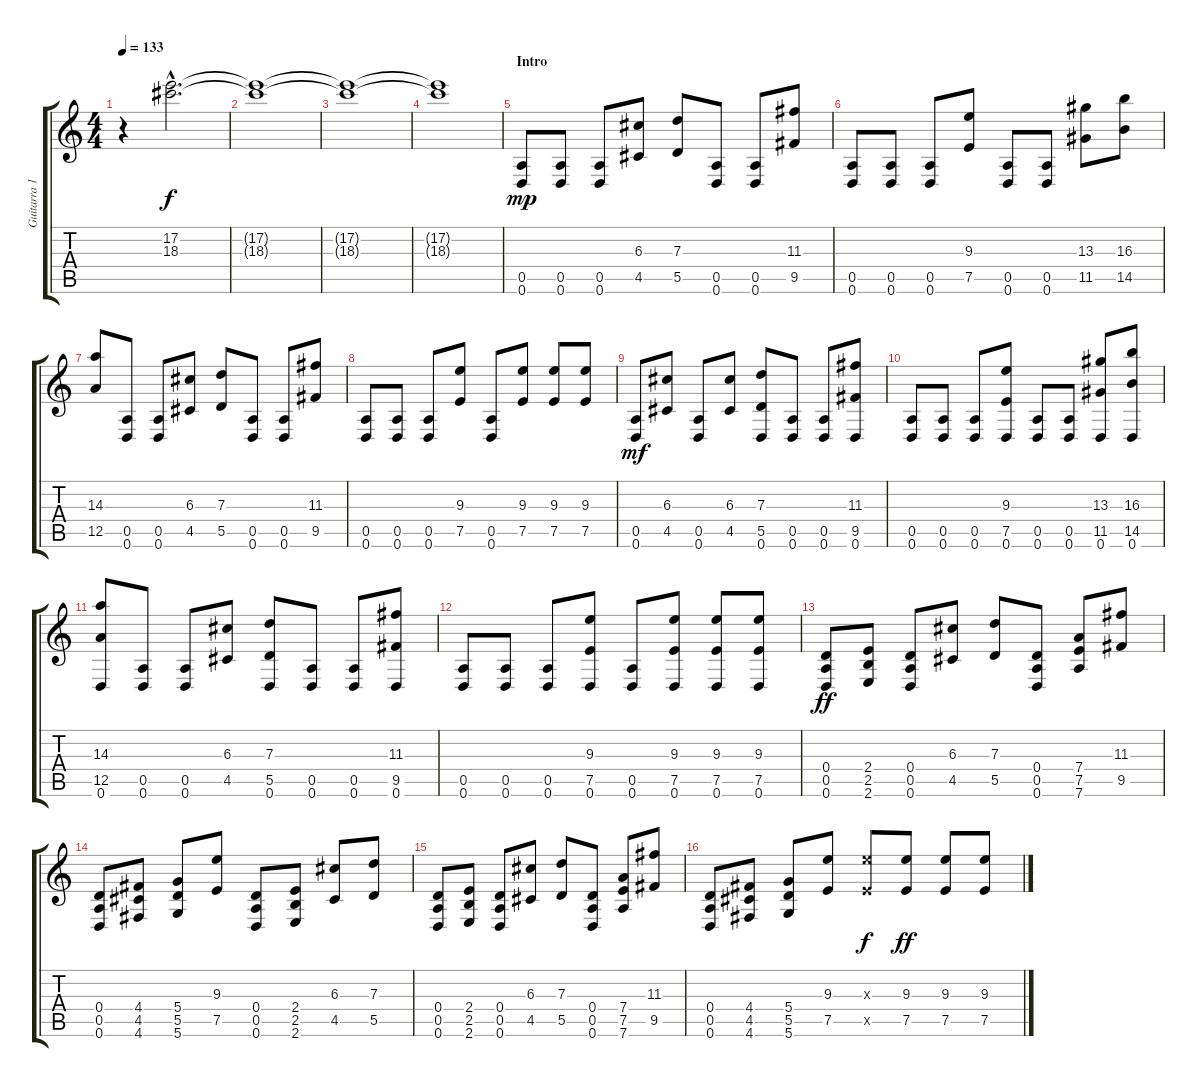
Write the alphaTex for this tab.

\track ("Guitarra 1" "Guitarra 1") {instrument distortionguitar}
\staff {score tabs}
\tuning (E4 B3 G3 D3 A2 D2) {hide}
\ts (4 4)
\tempo 133
\clef g2
\ks c
r.4{dy f volume 0 instrument distortionguitar} (17.2{hac} 18.3{hac}).2{d volume 13} |
(17.2{t} 18.3{t}).1 |
(17.2{t} 18.3{t}).1 |
(17.2{t} 18.3{t}).1 |
\section ("" "Intro")
(0.5 0.6).8{dy mp} (0.5 0.6).8 (0.5 0.6).8 (6.3 4.5).8 (7.3 5.5).8 (0.5 0.6).8 (0.5 0.6).8 (11.3 9.5).8 |
(0.5 0.6).8 (0.5 0.6).8 (0.5 0.6).8 (9.3 7.5).8 (0.5 0.6).8 (0.5 0.6).8 (13.3 11.5).8 (16.3 14.5).8 |
(14.3 12.5).8 (0.5 0.6).8 (0.5 0.6).8 (6.3 4.5).8 (7.3 5.5).8 (0.5 0.6).8 (0.5 0.6).8 (11.3 9.5).8 |
(0.5 0.6).8 (0.5 0.6).8 (0.5 0.6).8 (9.3 7.5).8 (0.5 0.6).8 (9.3 7.5).8 (9.3 7.5).8 (9.3 7.5).8 |
(0.5 0.6).8{dy mf} (6.3 4.5).8 (0.5 0.6).8 (6.3 4.5).8 (7.3 5.5 0.6).8 (0.5 0.6).8 (0.5 0.6).8 (11.3 9.5 0.6).8 |
(0.5 0.6).8 (0.5 0.6).8 (0.5 0.6).8 (9.3 7.5 0.6).8 (0.5 0.6).8 (0.5 0.6).8 (13.3 11.5 0.6).8 (16.3 14.5 0.6).8 |
(14.3 12.5 0.6).8 (0.5 0.6).8 (0.5 0.6).8 (6.3 4.5).8 (7.3 5.5 0.6).8 (0.5 0.6).8 (0.5 0.6).8 (11.3 9.5 0.6).8 |
(0.5 0.6).8 (0.5 0.6).8 (0.5 0.6).8 (9.3 7.5 0.6).8 (0.5 0.6).8 (9.3 7.5 0.6).8 (9.3 7.5 0.6).8 (9.3 7.5 0.6).8 |
(0.4 0.5 0.6).8{dy ff} (2.4 2.5 2.6).8 (0.4 0.5 0.6).8 (6.3 4.5).8 (7.3 5.5).8 (0.4 0.5 0.6).8 (7.4 7.5 7.6).8 (11.3 9.5).8 |
(0.4 0.5 0.6).8 (4.4 4.5 4.6).8 (5.4 5.5 5.6).8 (9.3 7.5).8 (0.4 0.5 0.6).8 (2.4 2.5 2.6).8 (6.3 4.5).8 (7.3 5.5).8 |
(0.4 0.5 0.6).8 (2.4 2.5 2.6).8 (0.4 0.5 0.6).8 (6.3 4.5).8 (7.3 5.5).8 (0.4 0.5 0.6).8 (7.4 7.5 7.6).8 (11.3 9.5).8 |
(0.4 0.5 0.6).8 (4.4 4.5 4.6).8 (5.4 5.5 5.6).8 (9.3 7.5).8 (9.3{x} 7.5{x}).8{dy f} (9.3 7.5).8{dy ff} (9.3 7.5).8 (9.3 7.5).8
